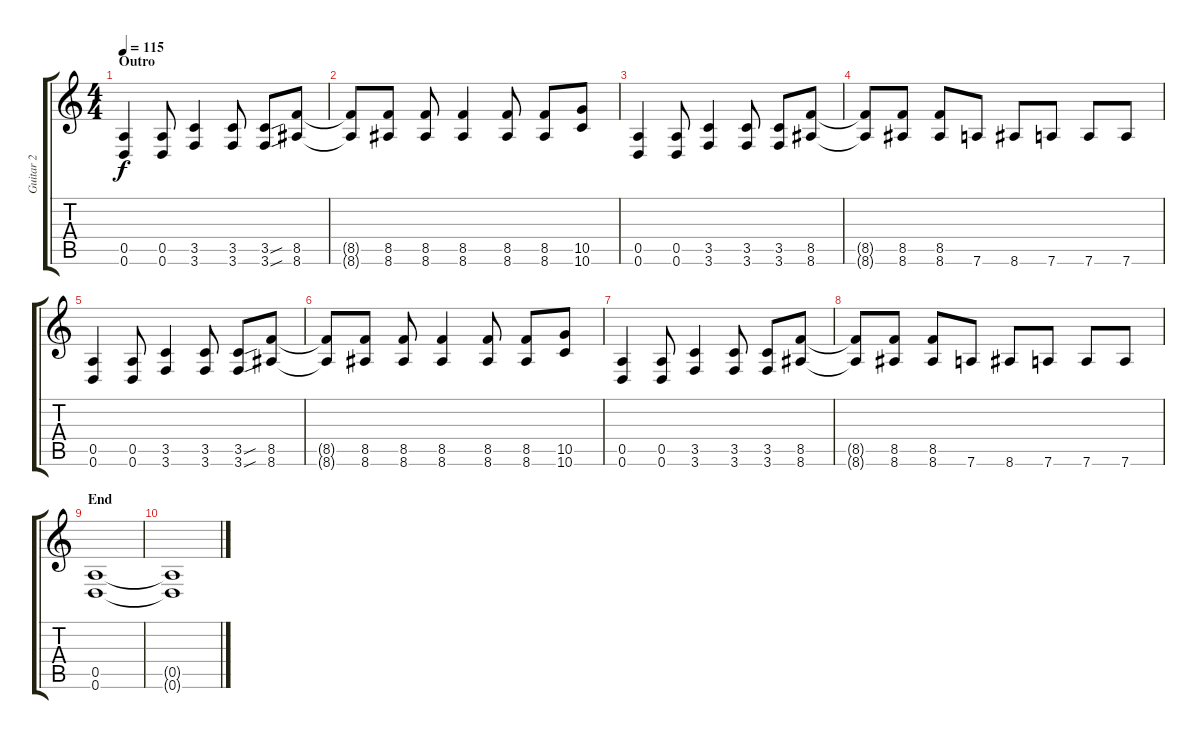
\track ("Guitar 2" "Guitar 2") {instrument distortionguitar}
\staff {score tabs}
\tuning (E4 B3 G3 D3 A2 D2) {hide}
\ts (4 4)
\section ("" "Outro")
\tempo 115
\clef g2
\ks c
(0.5 0.6).4{dy f} (0.5 0.6).8 (3.5 3.6).4 (3.5 3.6).8 (3.5{sou} 3.6{sou}).8 (8.5 8.6).8 |
(8.5{t} 8.6{t}).8 (8.5 8.6).8 (8.5 8.6).8 (8.5 8.6).4 (8.5 8.6).8 (8.5 8.6).8 (10.5 10.6).8 |
(0.5 0.6).4 (0.5 0.6).8 (3.5 3.6).4 (3.5 3.6).8 (3.5 3.6).8 (8.5 8.6).8 |
(8.5{t} 8.6{t}).8 (8.5 8.6).8 (8.5 8.6).8 7.6.8 8.6.8 7.6.8 7.6.8 7.6.8 |
(0.5 0.6).4 (0.5 0.6).8 (3.5 3.6).4 (3.5 3.6).8 (3.5{sou} 3.6{sou}).8 (8.5 8.6).8 |
(8.5{t} 8.6{t}).8 (8.5 8.6).8 (8.5 8.6).8 (8.5 8.6).4 (8.5 8.6).8 (8.5 8.6).8 (10.5 10.6).8 |
(0.5 0.6).4 (0.5 0.6).8 (3.5 3.6).4 (3.5 3.6).8 (3.5 3.6).8 (8.5 8.6).8 |
(8.5{t} 8.6{t}).8 (8.5 8.6).8 (8.5 8.6).8 7.6.8 8.6.8 7.6.8 7.6.8 7.6.8 |
\section ("" "End")
(0.5 0.6).1 |
(0.5{t} 0.6{t}).1
